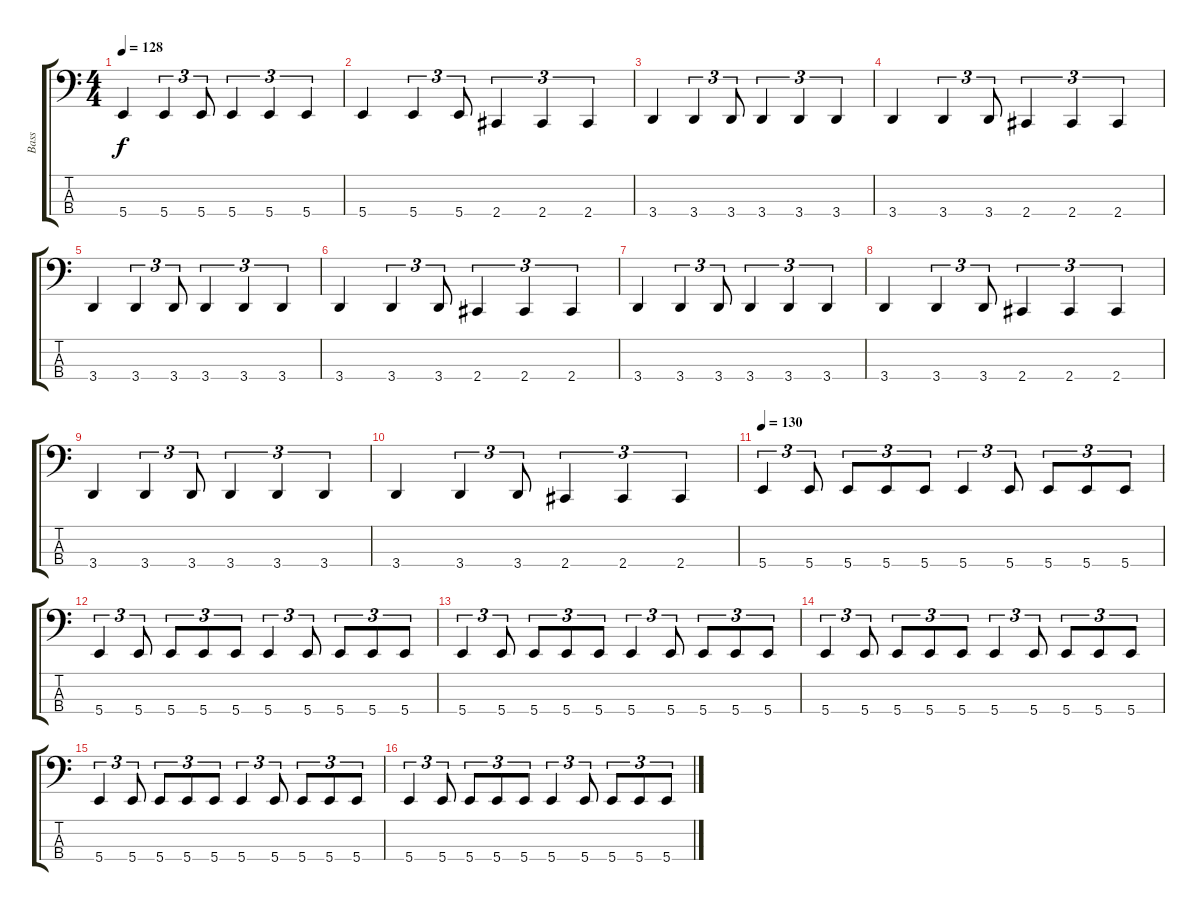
\track ("Bass" "Bass") {instrument electricbassfinger}
\staff {score tabs}
\tuning (E2 B1 Gb1 B0) {hide}
\ts (4 4)
\tempo 128
\clef f4
\ks c
5.4.4{dy f} 5.4.4{tu (3 2)} 5.4.8{tu (3 2)} 5.4.4{tu (3 2)} 5.4.4{tu (3 2)} 5.4.4{tu (3 2)} |
5.4.4 5.4.4{tu (3 2)} 5.4.8{tu (3 2)} 2.4.4{tu (3 2)} 2.4.4{tu (3 2)} 2.4.4{tu (3 2)} |
3.4.4 3.4.4{tu (3 2)} 3.4.8{tu (3 2)} 3.4.4{tu (3 2)} 3.4.4{tu (3 2)} 3.4.4{tu (3 2)} |
3.4.4 3.4.4{tu (3 2)} 3.4.8{tu (3 2)} 2.4.4{tu (3 2)} 2.4.4{tu (3 2)} 2.4.4{tu (3 2)} |
3.4.4 3.4.4{tu (3 2)} 3.4.8{tu (3 2)} 3.4.4{tu (3 2)} 3.4.4{tu (3 2)} 3.4.4{tu (3 2)} |
3.4.4 3.4.4{tu (3 2)} 3.4.8{tu (3 2)} 2.4.4{tu (3 2)} 2.4.4{tu (3 2)} 2.4.4{tu (3 2)} |
3.4.4 3.4.4{tu (3 2)} 3.4.8{tu (3 2)} 3.4.4{tu (3 2)} 3.4.4{tu (3 2)} 3.4.4{tu (3 2)} |
3.4.4 3.4.4{tu (3 2)} 3.4.8{tu (3 2)} 2.4.4{tu (3 2)} 2.4.4{tu (3 2)} 2.4.4{tu (3 2)} |
3.4.4 3.4.4{tu (3 2)} 3.4.8{tu (3 2)} 3.4.4{tu (3 2)} 3.4.4{tu (3 2)} 3.4.4{tu (3 2)} |
3.4.4 3.4.4{tu (3 2)} 3.4.8{tu (3 2)} 2.4.4{tu (3 2)} 2.4.4{tu (3 2)} 2.4.4{tu (3 2)} |
\tempo 130
5.4.4{tu (3 2)} 5.4.8{tu (3 2)} 5.4.8{tu (3 2)} 5.4.8{tu (3 2)} 5.4.8{tu (3 2)} 5.4.4{tu (3 2)} 5.4.8{tu (3 2)} 5.4.8{tu (3 2)} 5.4.8{tu (3 2)} 5.4.8{tu (3 2)} |
5.4.4{tu (3 2)} 5.4.8{tu (3 2)} 5.4.8{tu (3 2)} 5.4.8{tu (3 2)} 5.4.8{tu (3 2)} 5.4.4{tu (3 2)} 5.4.8{tu (3 2)} 5.4.8{tu (3 2)} 5.4.8{tu (3 2)} 5.4.8{tu (3 2)} |
5.4.4{tu (3 2)} 5.4.8{tu (3 2)} 5.4.8{tu (3 2)} 5.4.8{tu (3 2)} 5.4.8{tu (3 2)} 5.4.4{tu (3 2)} 5.4.8{tu (3 2)} 5.4.8{tu (3 2)} 5.4.8{tu (3 2)} 5.4.8{tu (3 2)} |
5.4.4{tu (3 2)} 5.4.8{tu (3 2)} 5.4.8{tu (3 2)} 5.4.8{tu (3 2)} 5.4.8{tu (3 2)} 5.4.4{tu (3 2)} 5.4.8{tu (3 2)} 5.4.8{tu (3 2)} 5.4.8{tu (3 2)} 5.4.8{tu (3 2)} |
5.4.4{tu (3 2)} 5.4.8{tu (3 2)} 5.4.8{tu (3 2)} 5.4.8{tu (3 2)} 5.4.8{tu (3 2)} 5.4.4{tu (3 2)} 5.4.8{tu (3 2)} 5.4.8{tu (3 2)} 5.4.8{tu (3 2)} 5.4.8{tu (3 2)} |
5.4.4{tu (3 2)} 5.4.8{tu (3 2)} 5.4.8{tu (3 2)} 5.4.8{tu (3 2)} 5.4.8{tu (3 2)} 5.4.4{tu (3 2)} 5.4.8{tu (3 2)} 5.4.8{tu (3 2)} 5.4.8{tu (3 2)} 5.4.8{tu (3 2)}
